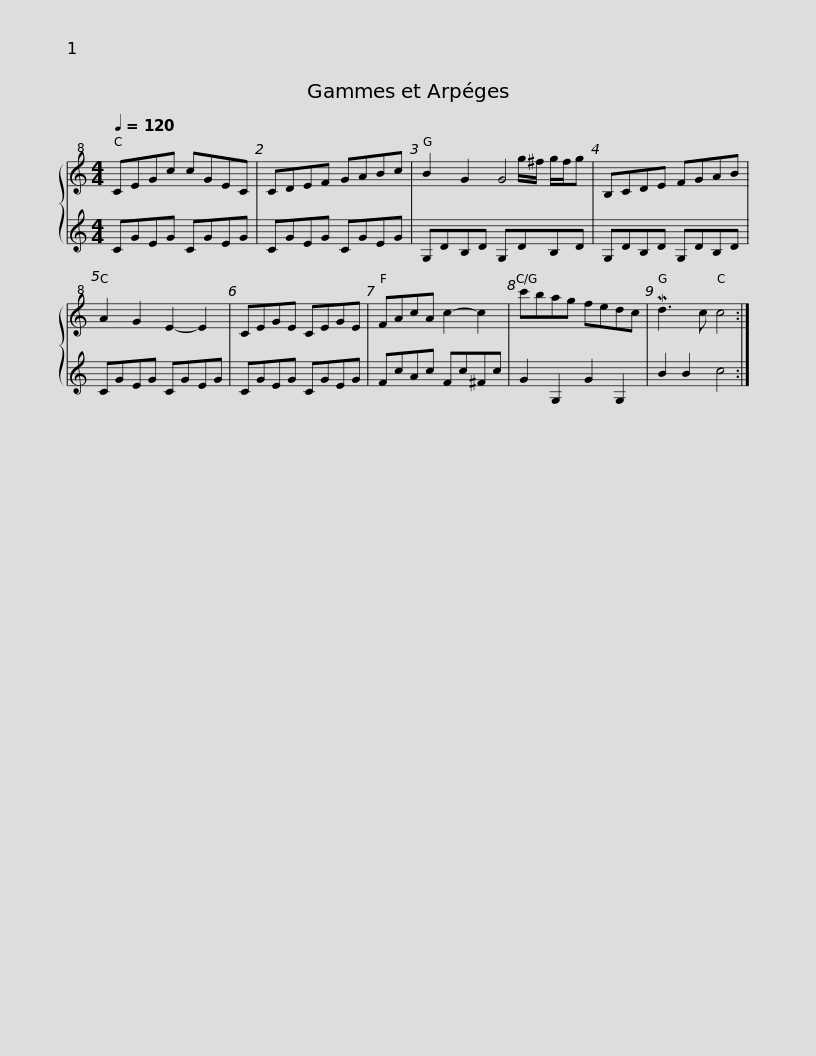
X:1
%%score { ( 1 3 ) | 2 }
L:1/8
Q:1/4=120
M:4/4
I:linebreak $
K:C
V:1 treble+8
V:3 treble+8
V:2 treble
V:1
 CEGc cGEC | CDEF GABc | B2 G2 G4 | B,CDE FGAB |$ A2 G2 E2- E2 | %5
 CEGE CEGE | FAcA c2- c2 | c'bag fedc | Md3 c c4 :| %9
V:2
 CGEG CGEG | CGEG CGEG | G,DB,D G,DB,D | G,DB,D G,DB,D |$ CGEG CGEG | %5
 CGEG CGEG | FcAc Fc^Fc | G2 G,2 G2 G,2 | B2 B2 c4 :| %9
V:3
 x8 | x8 | x5 g/^f/ g/f/g | x8 |$ x8 | %5
 x8 | x8 | x8 | x8 :| %9
